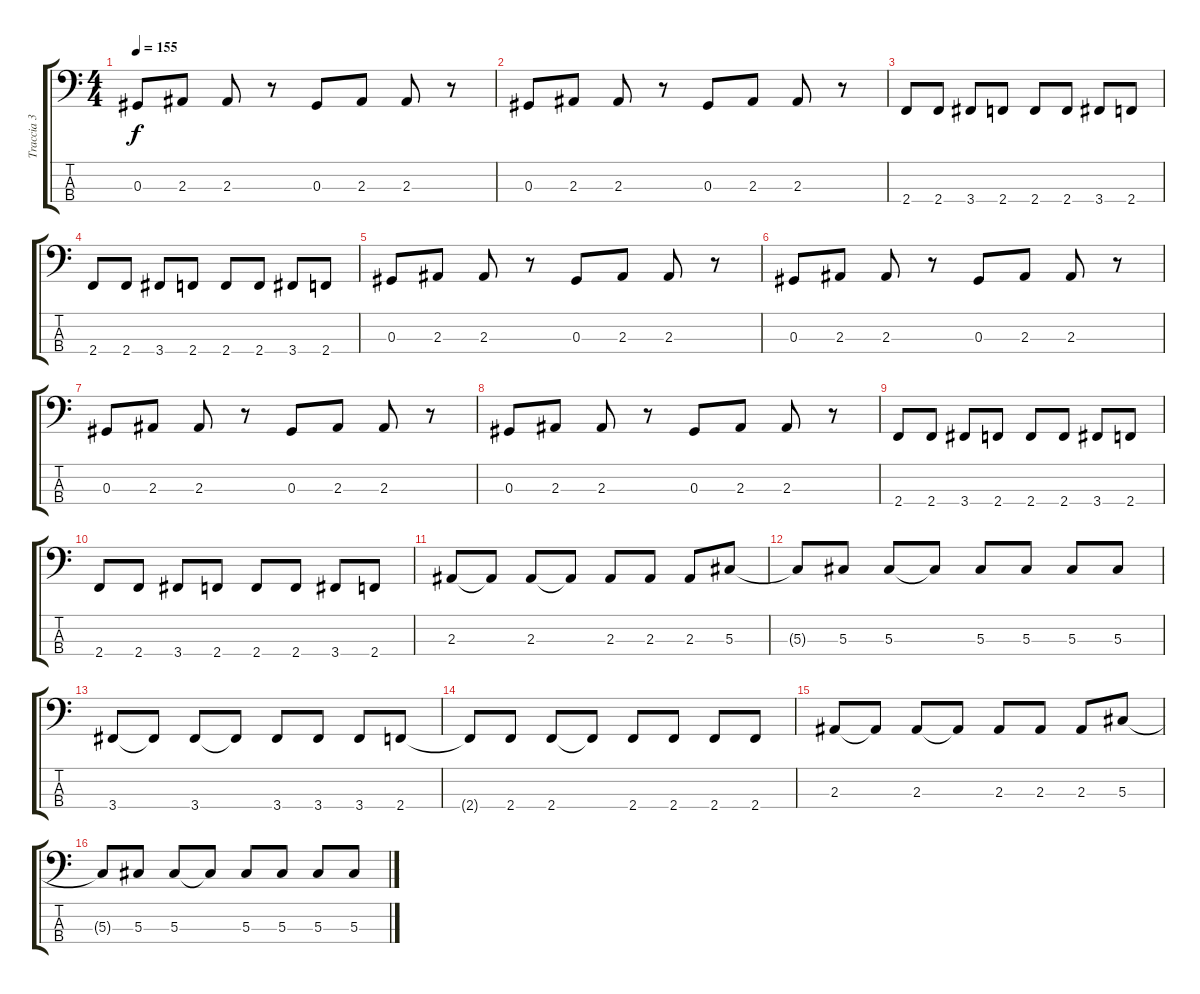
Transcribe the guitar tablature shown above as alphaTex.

\track ("Traccia 3" "Traccia 3") {instrument electricbasspick}
\staff {score tabs}
\tuning (Gb2 Db2 Ab1 Eb1) {hide}
\ts (4 4)
\tempo 155
\clef f4
\ks c
0.3.8{dy f} 2.3.8 2.3.8 r.8 0.3.8 2.3.8 2.3.8 r.8 |
0.3.8 2.3.8 2.3.8 r.8 0.3.8 2.3.8 2.3.8 r.8 |
2.4.8 2.4.8 3.4.8 2.4.8 2.4.8 2.4.8 3.4.8 2.4.8 |
2.4.8 2.4.8 3.4.8 2.4.8 2.4.8 2.4.8 3.4.8 2.4.8 |
0.3.8 2.3.8 2.3.8 r.8 0.3.8 2.3.8 2.3.8 r.8 |
0.3.8 2.3.8 2.3.8 r.8 0.3.8 2.3.8 2.3.8 r.8 |
0.3.8 2.3.8 2.3.8 r.8 0.3.8 2.3.8 2.3.8 r.8 |
0.3.8 2.3.8 2.3.8 r.8 0.3.8 2.3.8 2.3.8 r.8 |
2.4.8 2.4.8 3.4.8 2.4.8 2.4.8 2.4.8 3.4.8 2.4.8 |
2.4.8 2.4.8 3.4.8 2.4.8 2.4.8 2.4.8 3.4.8 2.4.8 |
2.3.8 2.3{t}.8 2.3.8 2.3{t}.8 2.3.8 2.3.8 2.3.8 5.3.8 |
5.3{t}.8 5.3.8 5.3.8 5.3{t}.8 5.3.8 5.3.8 5.3.8 5.3.8 |
3.4.8 3.4{t}.8 3.4.8 3.4{t}.8 3.4.8 3.4.8 3.4.8 2.4.8 |
2.4{t}.8 2.4.8 2.4.8 2.4{t}.8 2.4.8 2.4.8 2.4.8 2.4.8 |
2.3.8 2.3{t}.8 2.3.8 2.3{t}.8 2.3.8 2.3.8 2.3.8 5.3.8 |
5.3{t}.8 5.3.8 5.3.8 5.3{t}.8 5.3.8 5.3.8 5.3.8 5.3.8
